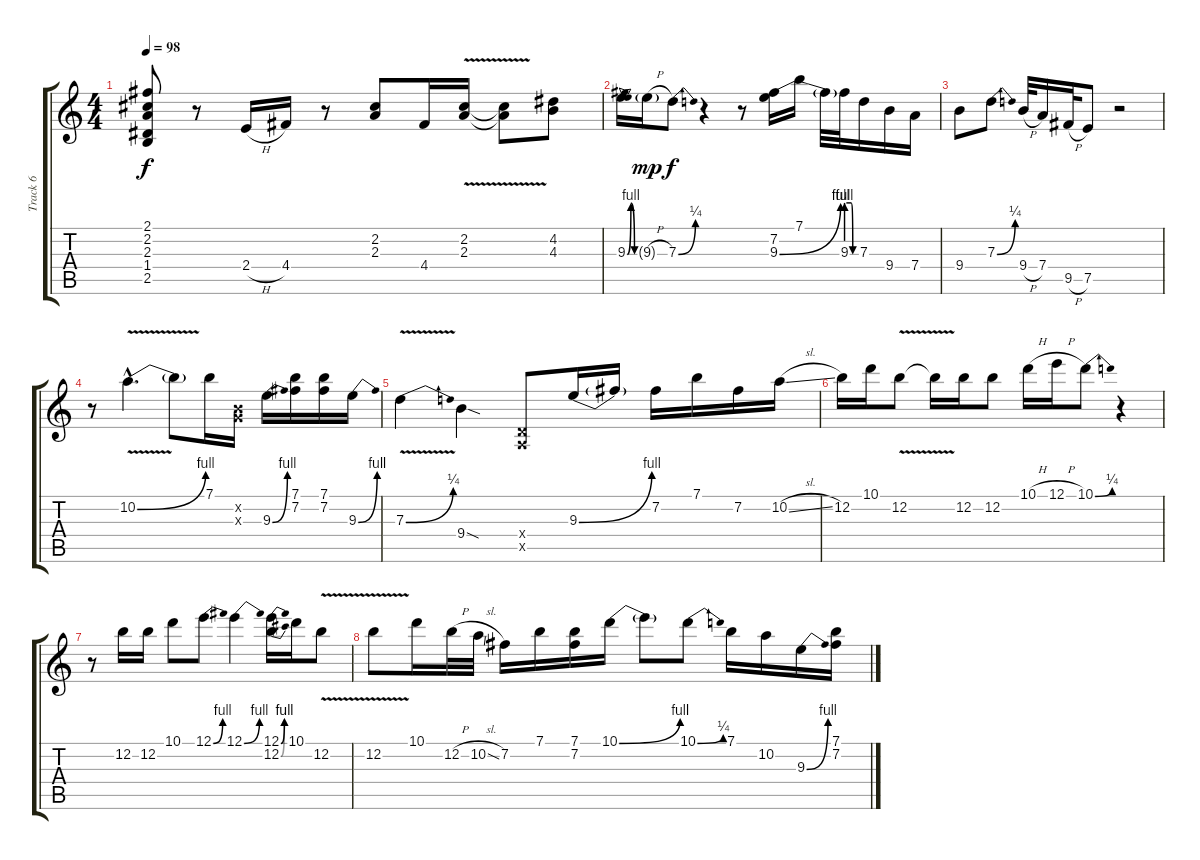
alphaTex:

\track ("Track 6" "Track 6") {instrument overdrivenguitar}
\staff {score tabs}
\tuning (E4 B3 G3 D3 A2 E2) {hide}
\ts (4 4)
\tempo 98
\clef g2
\ks c
(2.1 2.2 2.3 1.4 2.5).8{dy f} r.8 2.4{h}.16 4.4.16 r.8 (2.2 2.3).8 4.4.16 (2.2{v} 2.3{v}).16 (2.2{t} 2.3{t}).8 (4.2 4.3).8 |
9.3{be (bendrelease 0 0 15 4 45 4 60 0)}.16 9.3{h g}.16{dy mp} 7.3{be (bend 0 0 60 1)}.8{dy f} r.4 r.8 (7.2 9.3{be (bend 0 0 60 4)}).16 7.1.16 9.3{t}.32 9.3{be (custom 0 4 30 4 40 0 60 0)}.32 7.3.16 9.4.16 7.4.16 |
9.4.8 7.3{be (bend 0 0 60 1)}.8 9.4{h}.32 7.4.16 9.5{h}.32 7.5.8 r.2 |
r.8 10.2{be (bend 0 0 60 4) v hac}.4{d} 10.2{t}.8 7.1.16 (0.2{x} 0.3{x}).16 9.3{be (bend 0 0 60 4)}.16 (7.1 7.2).16 (7.1 7.2).16 9.3{be (bend 0 0 60 4)}.16 |
7.3{be (bend 0 0 60 1) v}.4 9.4{sod}.4 (0.4{x} 0.5{x}).8 9.3{be (bend 0 0 60 4)}.16 9.3{t}.16 7.2.16 7.1.16 7.2.16 10.2{sl}.16 |
12.2.16 10.1.16 12.2{v}.8 12.2{t}.16 12.2.16 12.2.8 10.1{h}.16 12.1{h}.16 10.1{be (bend 0 0 60 1)}.8 r.4 |
r.8 12.2.16 12.2.16 10.1.8 12.1{be (bend 0 0 60 4)}.8 12.1{be (bend 0 0 60 4)}.4 (12.1{be (bend 0 0 60 4)} 12.2{be (bend 0 0 60 4)}).16 10.1.16 12.2{v}.8 |
12.2{v}.8 10.1.16 12.2{h}.32 10.2{sl}.32 7.2.16 7.1.16 (7.1 7.2).16 10.1{be (bend 0 0 60 4)}.16 10.1{t}.8 10.1{be (bend 0 0 60 1)}.8 7.1.16 10.2.16 9.3{be (bend 0 0 60 4)}.16 (7.1 7.2).16
